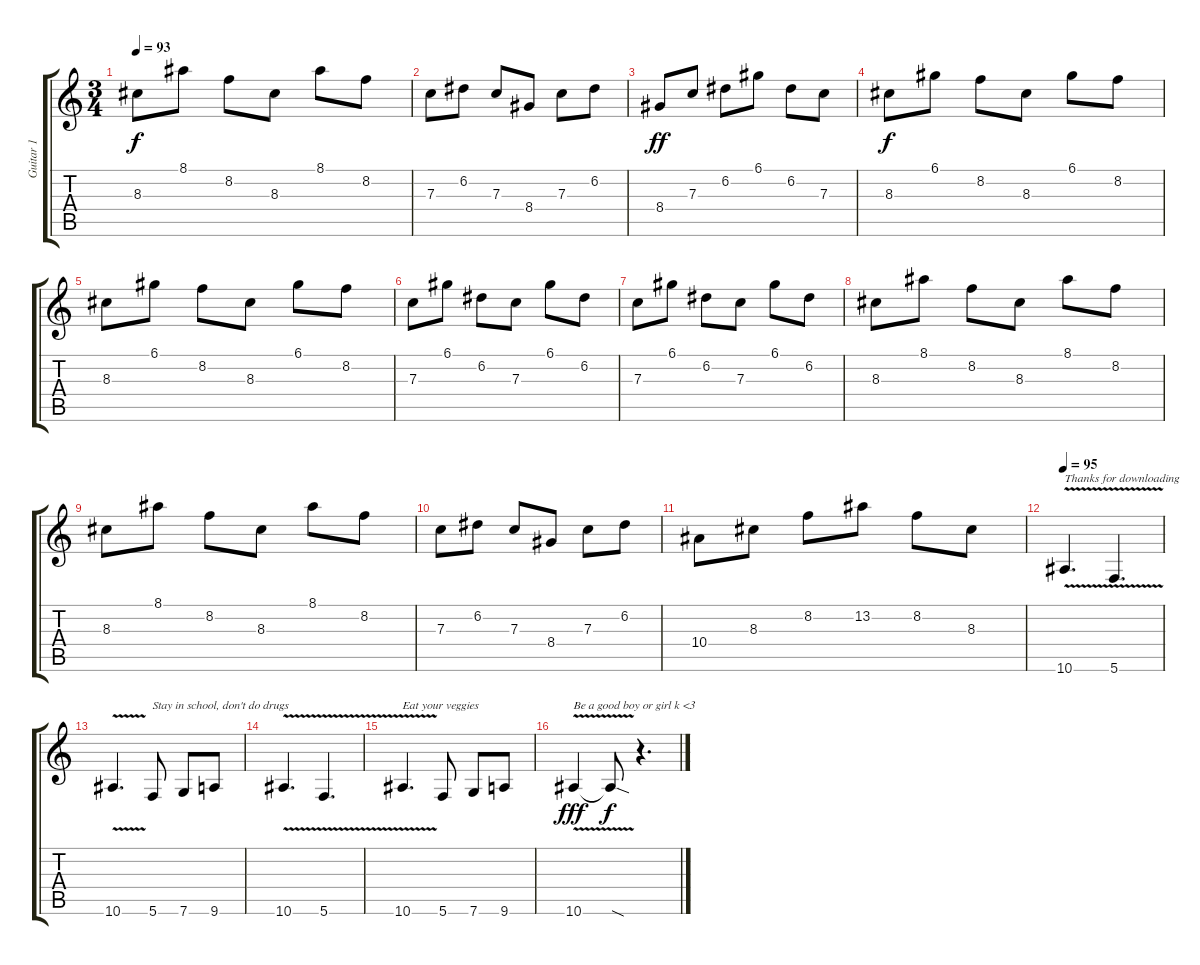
\track ("Guitar 1" "Guitar 1") {instrument electricguitarclean}
\staff {score tabs}
\tuning (D4 A3 F3 C3 G2 C2) {hide}
\ts (3 4)
\tempo 93
\clef g2
\ks c
8.3.8{dy f} 8.1.8 8.2.8 8.3.8 8.1.8 8.2.8 |
7.3.8 6.2.8 7.3.8 8.4.8 7.3.8 6.2.8 |
8.4.8{dy ff} 7.3.8 6.2.8 6.1.8 6.2.8 7.3.8 |
8.3.8{dy f} 6.1.8 8.2.8 8.3.8 6.1.8 8.2.8 |
8.3.8 6.1.8 8.2.8 8.3.8 6.1.8 8.2.8 |
7.3.8 6.1.8 6.2.8 7.3.8 6.1.8 6.2.8 |
7.3.8 6.1.8 6.2.8 7.3.8 6.1.8 6.2.8 |
8.3.8 8.1.8 8.2.8 8.3.8 8.1.8 8.2.8 |
8.3.8 8.1.8 8.2.8 8.3.8 8.1.8 8.2.8 |
7.3.8 6.2.8 7.3.8 8.4.8 7.3.8 6.2.8 |
10.4.8 8.3.8 8.2.8 13.2.8 8.2.8 8.3.8{volume 16 instrument distortionguitar} |
\tempo 95
10.6{v}.4{d txt "Thanks for downloading" volume 16 instrument distortionguitar} 5.6{v}.4{d} |
10.6{v}.4{d} 5.6.8{txt "Stay in school, don't do drugs"} 7.6.8 9.6.8 |
10.6{v}.4{d} 5.6{v}.4{d} |
10.6{v}.4{d txt "Eat your veggies"} 5.6.8 7.6.8 9.6.8 |
10.6{v}.4{txt "Be a good boy or girl k <3" dy fff} 10.6{sod t}.8{dy f} r.4{d}
